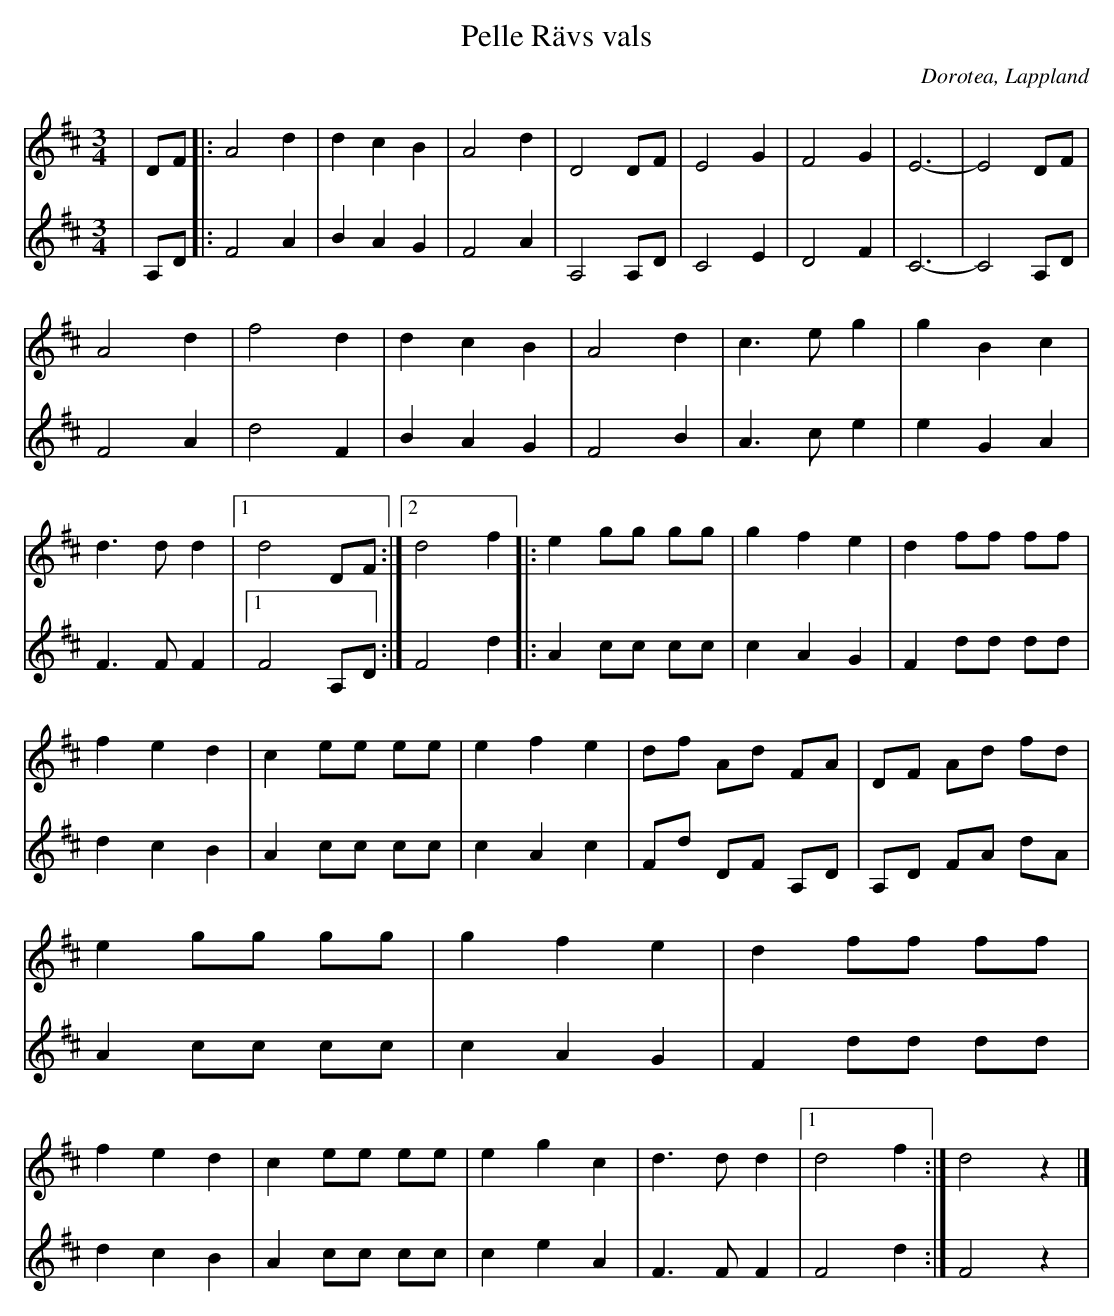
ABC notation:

X:1
T:Pelle Rävs vals
O:Dorotea, Lappland
M:3/4
L:1/8
K:D
V:1
| DF |: A4 d2| d2 c2 B2 | A4 d2| D4 DF | E4 G2 | F4 G2 | E6- | E4 DF | A4 d2 | f4 d2 | d2 c2 B2 | A4 d2 | c3 e g2 | g2 B2 c2 | d3 d d2|1 d4 DF :|2 d4 f2 |: e2 gg gg| g2 f2 e2 | d2 ff ff | f2 e2 d2 | c2 ee ee | e2 f2 e2 | df Ad FA | DF Ad fd| e2 gg gg | g2 f2 e2 | d2 ff ff | f2 e2 d2 | c2 ee ee | e2 g2 c2 | d3 d d2 |1 d4 f2 :| 2 d4 z2|]
V:2
| A,D |: F4 A2 | B2 A2 G2 | F4 A2 | A,4 A,D | C4 E2 | D4 F2 | C6-| C4 A,D | F4 A2| d4 F2 | B2 A2 G2 | F4 B2 | A3 c e2 | e2 G2 A2 | F3 F F2 |1 F4 A,D :| 2 F4 d2|: A2 cc cc | c2 A2 G2 | F2 dd dd | d2 c2 B2 | A2 cc cc | c2 A2 c2 | Fd DF A,D | A,D FA dA | A2 cc cc | c2 A2 G2 | F2 dd dd | d2 c2 B2 | A2 cc cc | c2 e2 A2 | F3 F F2 | 1 F4 d2 :| 2 F4 z2|
